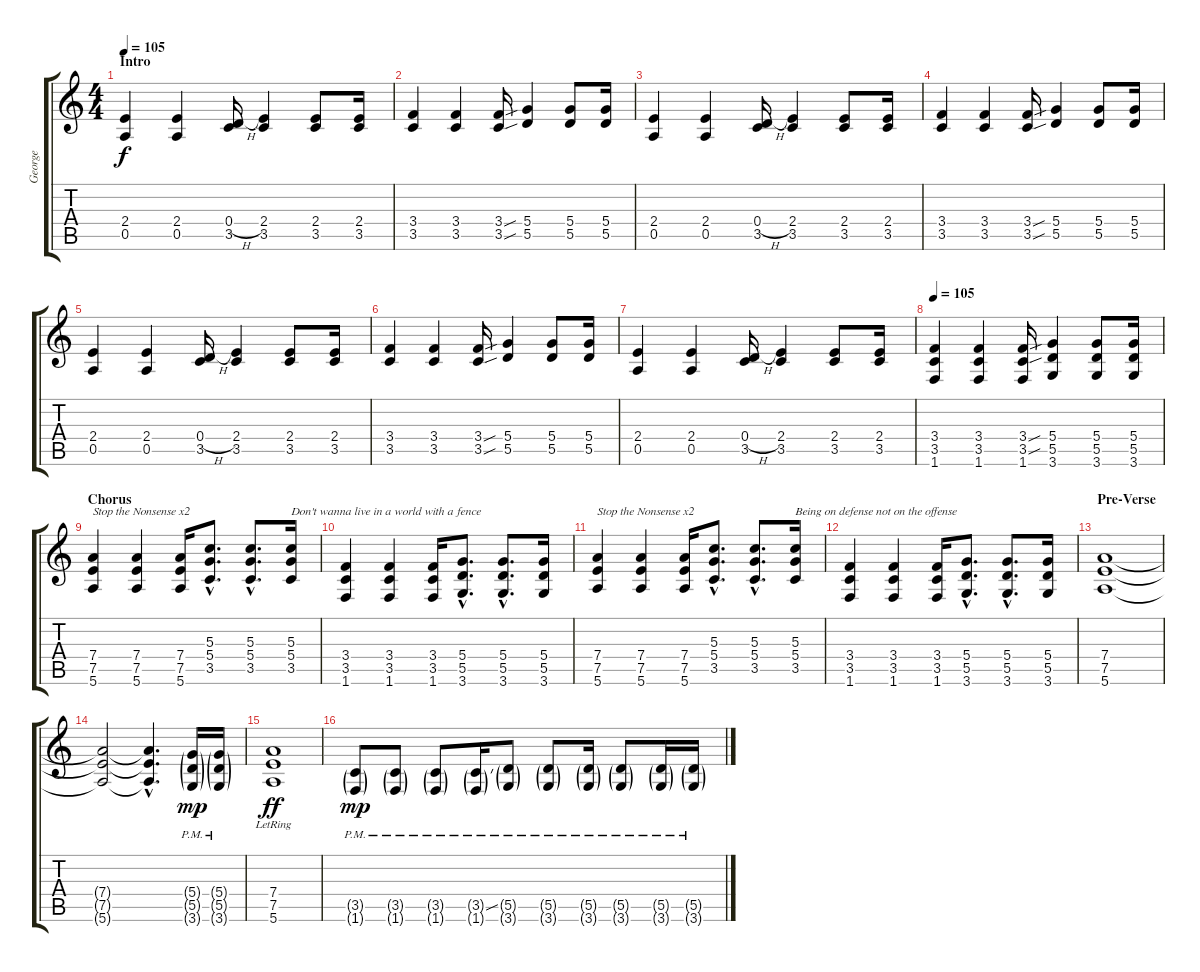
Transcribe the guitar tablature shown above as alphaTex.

\track ("George" "George") {instrument overdrivenguitar}
\staff {score tabs}
\tuning (E4 B3 G3 D3 A2 E2) {hide}
\ts (4 4)
\section ("" "Intro")
\tempo 105
\tempo 100
\tempo 105
\clef g2
\ks c
(2.4 0.5).4{dy f instrument overdrivenguitar} (2.4 0.5).4 (0.4{h} 3.5).16 (2.4 3.5).4 (2.4 3.5).8 (2.4 3.5).16 |
(3.4 3.5).4 (3.4 3.5).4 (3.4{sou} 3.5{sou}).16 (5.4 5.5).4 (5.4 5.5).8 (5.4 5.5).16 |
(2.4 0.5).4 (2.4 0.5).4 (0.4{h} 3.5).16 (2.4 3.5).4 (2.4 3.5).8 (2.4 3.5).16 |
(3.4 3.5).4 (3.4 3.5).4 (3.4{sou} 3.5{sou}).16 (5.4 5.5).4 (5.4 5.5).8 (5.4 5.5).16 |
(2.4 0.5).4 (2.4 0.5).4 (0.4{h} 3.5).16 (2.4 3.5).4 (2.4 3.5).8 (2.4 3.5).16 |
(3.4 3.5).4 (3.4 3.5).4 (3.4{sou} 3.5{sou}).16 (5.4 5.5).4 (5.4 5.5).8 (5.4 5.5).16 |
(2.4 0.5).4 (2.4 0.5).4 (0.4{h} 3.5).16 (2.4 3.5).4 (2.4 3.5).8 (2.4 3.5).16 |
\tempo 105
(3.4 3.5 1.6).4 (3.4 3.5 1.6).4 (3.4{sou} 3.5{sou} 1.6).16 (5.4 5.5 3.6).4 (5.4 5.5 3.6).8 (5.4 5.5 3.6).16 |
\section ("" "Chorus")
(7.4 7.5 5.6).4{txt "Stop the Nonsense x2"} (7.4 7.5 5.6).4 (7.4 7.5 5.6).16 (5.3{hac} 5.4{hac} 3.5{hac}).8{d} (5.3{hac} 5.4{hac} 3.5{hac}).8{d} (5.3 5.4 3.5).16{txt "Don't wanna live in a world with a fence"} |
(3.4 3.5 1.6).4 (3.4 3.5 1.6).4 (3.4 3.5 1.6).16 (5.4{hac} 5.5{hac} 3.6{hac}).8{d} (5.4{hac} 5.5{hac} 3.6{hac}).8{d} (5.4 5.5 3.6).16 |
(7.4 7.5 5.6).4{txt "Stop the Nonsense x2"} (7.4 7.5 5.6).4 (7.4 7.5 5.6).16 (5.3{hac} 5.4{hac} 3.5{hac}).8{d} (5.3{hac} 5.4{hac} 3.5{hac}).8{d} (5.3 5.4 3.5).16{txt "Being on defense not on the offense"} |
(3.4 3.5 1.6).4 (3.4 3.5 1.6).4 (3.4 3.5 1.6).16 (5.4{hac} 5.5{hac} 3.6{hac}).8{d} (5.4{hac} 5.5{hac} 3.6{hac}).8{d} (5.4 5.5 3.6).16 |
\section ("" "Pre-Verse")
(7.4 7.5 5.6).1 |
(7.4{t} 7.5{t} 5.6{t}).2 (7.4{hac t} 7.5{hac t} 5.6{hac t}).4{d} (5.4{g} 5.5{g pm} 3.6{g}).16{dy mp} (5.4{g} 5.5{g pm} 3.6{g}).16 |
(7.4{lr} 7.5{lr} 5.6{lr}).1{dy ff} |
(3.5{g} 1.6{g pm}).8{dy mp} (3.5{g} 1.6{g pm}).8 (3.5{g} 1.6{g pm}).8 (3.5{ss g} 1.6{g pm}).16 (5.5{g} 3.6{g pm}).8 (5.5{g} 3.6{g pm}).8 (5.5{g} 3.6{g pm}).16 (5.5{g} 3.6{g pm}).8 (5.5{g pm} 3.6{g}).16 (5.5{g} 3.6{g pm}).16
